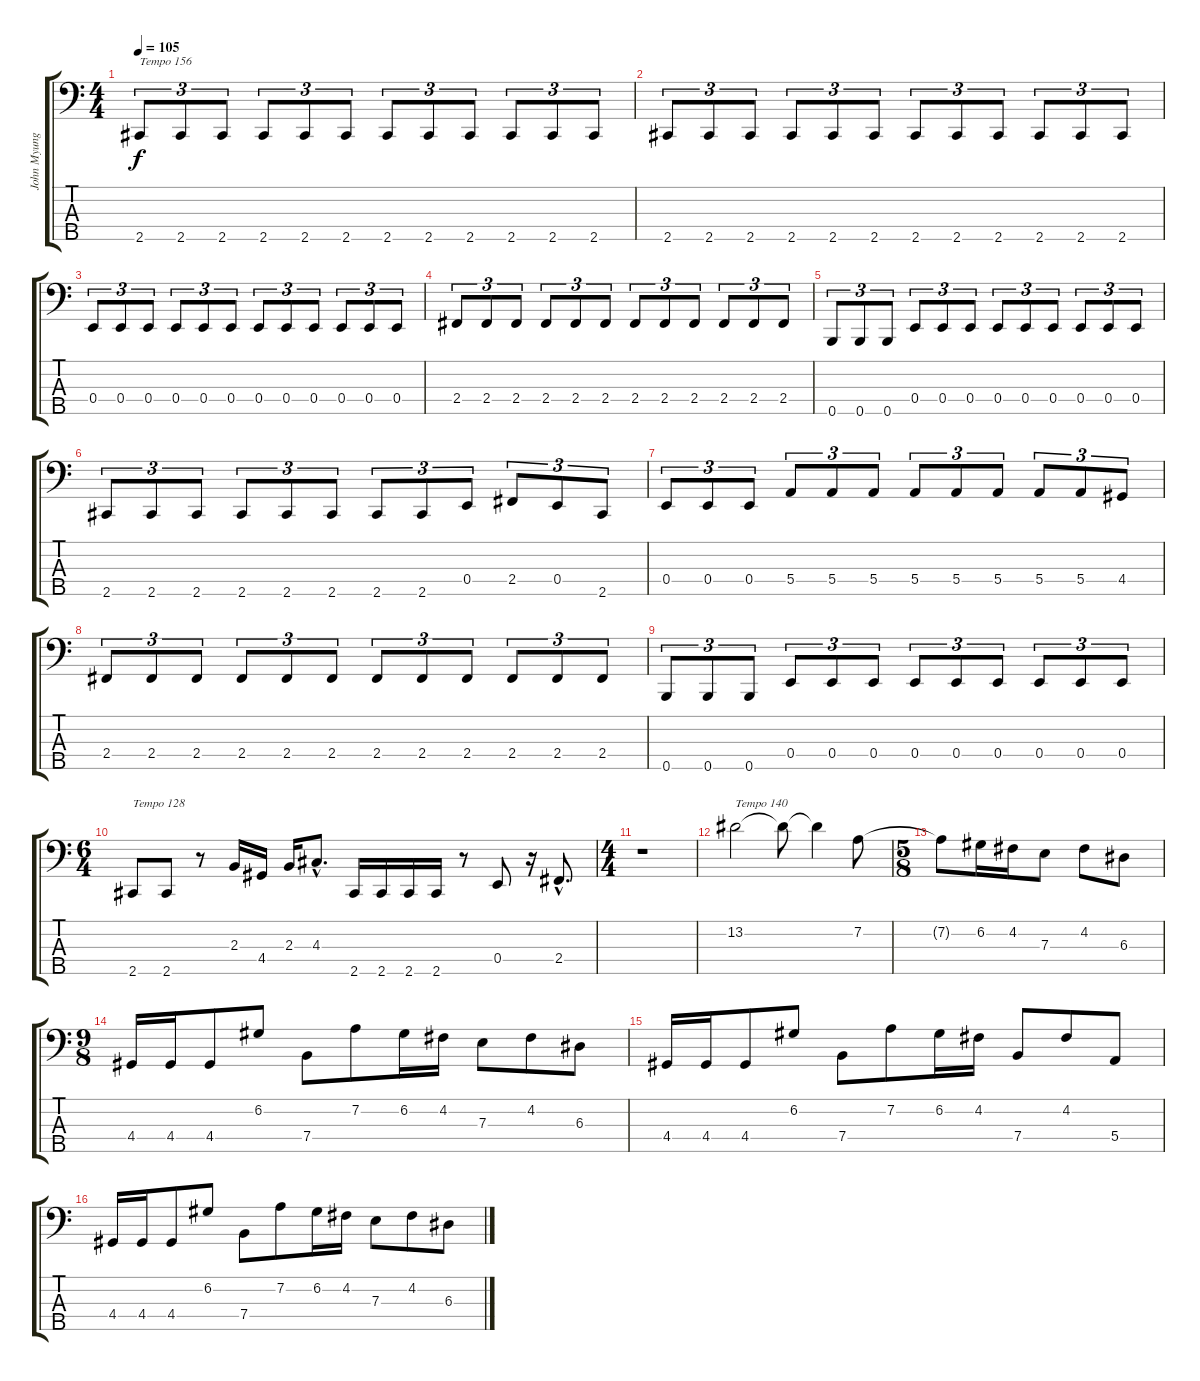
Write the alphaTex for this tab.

\track ("John Myung" "John Myung") {instrument electricbassfinger}
\staff {score tabs}
\tuning (G2 D2 A1 E1 B0) {hide}
\ts (4 4)
\tempo 105
\clef f4
\ks c
2.5.8{tu (3 2) txt "Tempo 156" dy f instrument electricbassfinger} 2.5.8{tu (3 2)} 2.5.8{tu (3 2)} 2.5.8{tu (3 2)} 2.5.8{tu (3 2)} 2.5.8{tu (3 2)} 2.5.8{tu (3 2)} 2.5.8{tu (3 2)} 2.5.8{tu (3 2)} 2.5.8{tu (3 2)} 2.5.8{tu (3 2)} 2.5.8{tu (3 2)} |
2.5.8{tu (3 2)} 2.5.8{tu (3 2)} 2.5.8{tu (3 2)} 2.5.8{tu (3 2)} 2.5.8{tu (3 2)} 2.5.8{tu (3 2)} 2.5.8{tu (3 2)} 2.5.8{tu (3 2)} 2.5.8{tu (3 2)} 2.5.8{tu (3 2)} 2.5.8{tu (3 2)} 2.5.8{tu (3 2)} |
0.4.8{tu (3 2)} 0.4.8{tu (3 2)} 0.4.8{tu (3 2)} 0.4.8{tu (3 2)} 0.4.8{tu (3 2)} 0.4.8{tu (3 2)} 0.4.8{tu (3 2)} 0.4.8{tu (3 2)} 0.4.8{tu (3 2)} 0.4.8{tu (3 2)} 0.4.8{tu (3 2)} 0.4.8{tu (3 2)} |
2.4.8{tu (3 2)} 2.4.8{tu (3 2)} 2.4.8{tu (3 2)} 2.4.8{tu (3 2)} 2.4.8{tu (3 2)} 2.4.8{tu (3 2)} 2.4.8{tu (3 2)} 2.4.8{tu (3 2)} 2.4.8{tu (3 2)} 2.4.8{tu (3 2)} 2.4.8{tu (3 2)} 2.4.8{tu (3 2)} |
0.5.8{tu (3 2)} 0.5.8{tu (3 2)} 0.5.8{tu (3 2)} 0.4.8{tu (3 2)} 0.4.8{tu (3 2)} 0.4.8{tu (3 2)} 0.4.8{tu (3 2)} 0.4.8{tu (3 2)} 0.4.8{tu (3 2)} 0.4.8{tu (3 2)} 0.4.8{tu (3 2)} 0.4.8{tu (3 2)} |
2.5.8{tu (3 2)} 2.5.8{tu (3 2)} 2.5.8{tu (3 2)} 2.5.8{tu (3 2)} 2.5.8{tu (3 2)} 2.5.8{tu (3 2)} 2.5.8{tu (3 2)} 2.5.8{tu (3 2)} 0.4.8{tu (3 2)} 2.4.8{tu (3 2)} 0.4.8{tu (3 2)} 2.5.8{tu (3 2)} |
0.4.8{tu (3 2)} 0.4.8{tu (3 2)} 0.4.8{tu (3 2)} 5.4.8{tu (3 2)} 5.4.8{tu (3 2)} 5.4.8{tu (3 2)} 5.4.8{tu (3 2)} 5.4.8{tu (3 2)} 5.4.8{tu (3 2)} 5.4.8{tu (3 2)} 5.4.8{tu (3 2)} 4.4.8{tu (3 2)} |
2.4.8{tu (3 2)} 2.4.8{tu (3 2)} 2.4.8{tu (3 2)} 2.4.8{tu (3 2)} 2.4.8{tu (3 2)} 2.4.8{tu (3 2)} 2.4.8{tu (3 2)} 2.4.8{tu (3 2)} 2.4.8{tu (3 2)} 2.4.8{tu (3 2)} 2.4.8{tu (3 2)} 2.4.8{tu (3 2)} |
0.5.8{tu (3 2)} 0.5.8{tu (3 2)} 0.5.8{tu (3 2)} 0.4.8{tu (3 2)} 0.4.8{tu (3 2)} 0.4.8{tu (3 2)} 0.4.8{tu (3 2)} 0.4.8{tu (3 2)} 0.4.8{tu (3 2)} 0.4.8{tu (3 2)} 0.4.8{tu (3 2)} 0.4.8{tu (3 2)} |
\ts (6 4)
2.5.8{txt "Tempo 128"} 2.5.8 r.8 2.3.16 4.4.16 2.3.16 4.3{hac}.8{d} 2.5.16 2.5.16 2.5.16 2.5.16 r.8 0.4.8 r.16 2.4{hac}.8{d} |
\ts (4 4)
r.1 |
13.2.2{txt "Tempo 140"} 13.2{t}.8 13.2{t}.4 7.2.8 |
\ts (5 8)
7.2{t}.8 6.2.16 4.2.16 7.3.8 4.2.8 6.3.8 |
\ts (9 8)
4.4.16 4.4.16 4.4.8 6.2.8 7.4.8 7.2.8 6.2.16 4.2.16 7.3.8 4.2.8 6.3.8 |
4.4.16 4.4.16 4.4.8 6.2.8 7.4.8 7.2.8 6.2.16 4.2.16 7.4.8 4.2.8 5.4.8 |
4.4.16 4.4.16 4.4.8 6.2.8 7.4.8 7.2.8 6.2.16 4.2.16 7.3.8 4.2.8 6.3.8
